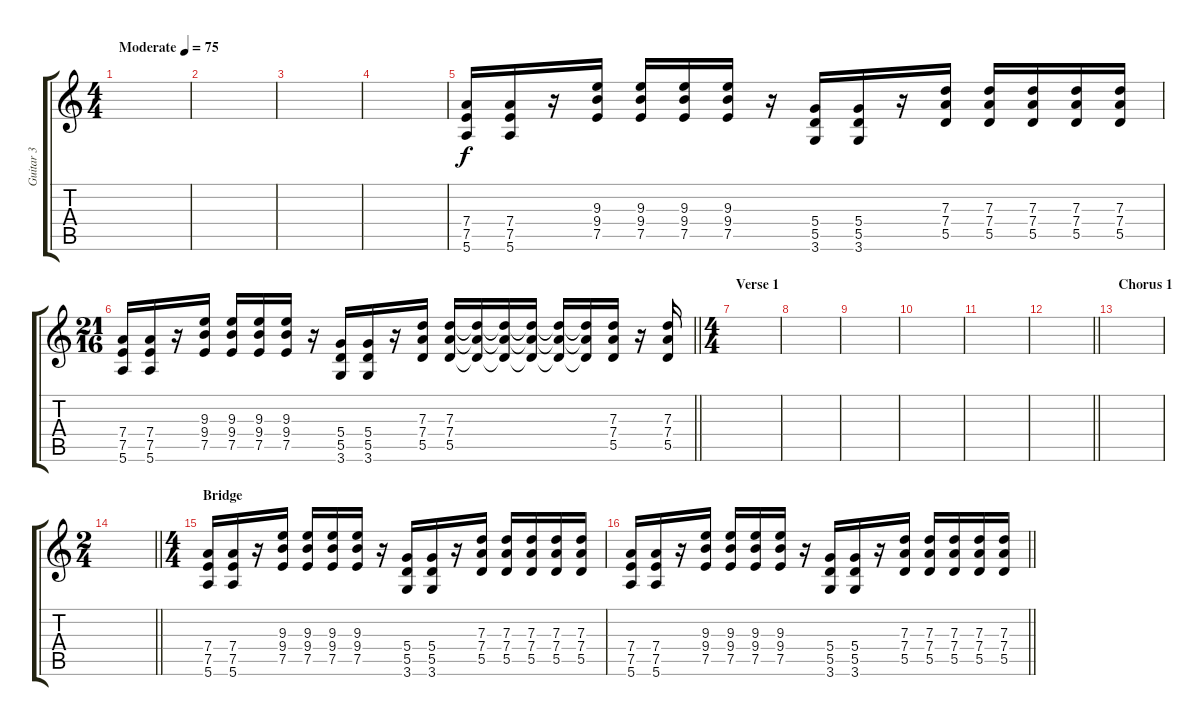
\track ("Guitar 3" "Guitar 3") {instrument distortionguitar}
\staff {score tabs}
\tuning (E4 B3 G3 D3 A2 E2) {hide}
\ts (4 4)
\tempo (75 "Moderate")
\clef g2
\ks c
|
|
|
|
(7.4 7.5 5.6).16 (7.4 7.5 5.6).16 r.16 (9.3 9.4 7.5).16 (9.3 9.4 7.5).16 (9.3 9.4 7.5).16 (9.3 9.4 7.5).16 r.16 (5.4 5.5 3.6).16 (5.4 5.5 3.6).16 r.16 (7.3 7.4 5.5).16 (7.3 7.4 5.5).16 (7.3 7.4 5.5).16 (7.3 7.4 5.5).16 (7.3 7.4 5.5).16 |
\ts (21 16)
\barLineRight lightlight
(7.4 7.5 5.6).16 (7.4 7.5 5.6).16 r.16 (9.3 9.4 7.5).16 (9.3 9.4 7.5).16 (9.3 9.4 7.5).16 (9.3 9.4 7.5).16 r.16 (5.4 5.5 3.6).16 (5.4 5.5 3.6).16 r.16 (7.3 7.4 5.5).16 (7.3 7.4 5.5).16 (7.3{t} 7.4{t} 5.5{t}).16 (7.3{t} 7.4{t} 5.5{t}).16 (7.3{t} 7.4{t} 5.5{t}).16 (7.3{t} 7.4{t} 5.5{t}).16 (7.3{t} 7.4{t} 5.5{t}).16 (7.3 7.4 5.5).16 r.16 (7.3 7.4 5.5).16 |
\ts (4 4)
\section ("" "Verse 1")
|
|
|
|
|
\barLineRight lightlight
|
\section ("" "Chorus 1")
|
\ts (2 4)
\barLineRight lightlight
|
\ts (4 4)
\section ("" "Bridge")
(7.4 7.5 5.6).16 (7.4 7.5 5.6).16 r.16 (9.3 9.4 7.5).16 (9.3 9.4 7.5).16 (9.3 9.4 7.5).16 (9.3 9.4 7.5).16 r.16 (5.4 5.5 3.6).16 (5.4 5.5 3.6).16 r.16 (7.3 7.4 5.5).16 (7.3 7.4 5.5).16 (7.3 7.4 5.5).16 (7.3 7.4 5.5).16 (7.3 7.4 5.5).16 |
\barLineRight lightlight
(7.4 7.5 5.6).16 (7.4 7.5 5.6).16 r.16 (9.3 9.4 7.5).16 (9.3 9.4 7.5).16 (9.3 9.4 7.5).16 (9.3 9.4 7.5).16 r.16 (5.4 5.5 3.6).16 (5.4 5.5 3.6).16 r.16 (7.3 7.4 5.5).16 (7.3 7.4 5.5).16 (7.3 7.4 5.5).16 (7.3 7.4 5.5).16 (7.3 7.4 5.5).16
